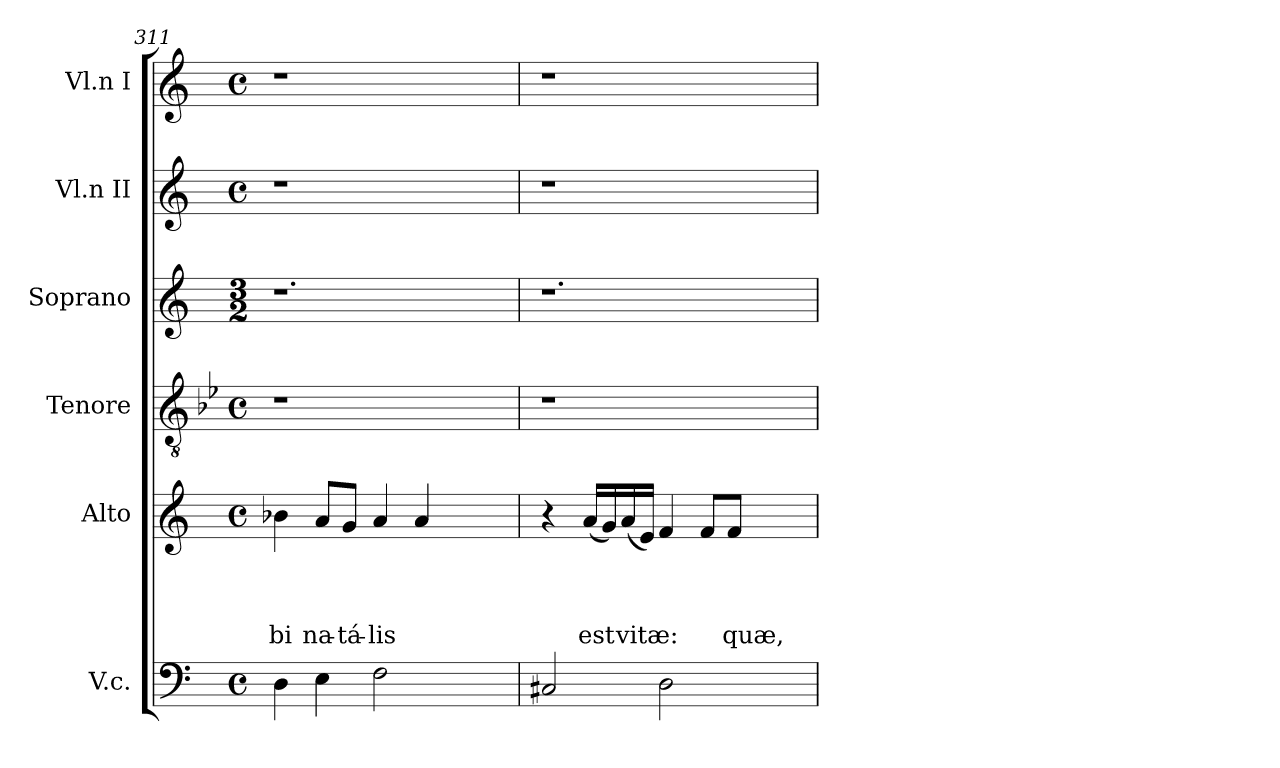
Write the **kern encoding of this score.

**kern	**kern	**text	**text	**text	**text	**kern	**kern	**kern	**kern
*part6	*part5	*part5	*part5	*part5	*part5	*part4	*part3	*part2	*part1
*staff6	*staff5	*staff5	*staff5	*staff5	*staff5	*staff4	*staff3	*staff2	*staff1
*I"V.c.	*I"Alto	*	*	*	*	*I"Tenore	*I"Soprano	*I"Vl.n II	*I"Vl.n I
*I'V.c.	*I'Alto	*	*	*	*	*I'Tenore	*I'Soprano	*I'Vl.n II	*I'Vl.n I
*clefF4	*clefG2	*	*	*	*	*clefGv2	*clefG2	*clefG2	*clefG2
*k[]	*k[]	*	*	*	*	*k[b-e-]	*k[]	*k[]	*k[]
*C:	*C:	*	*	*	*	*B-:	*C:	*C:	*C:
*M4/4	*M4/4	*	*	*	*	*M4/4	*M3/2	*M4/4	*M4/4
*met(c)	*met(c)	*	*	*	*	*met(c)	*	*met(c)	*met(c)
=311	=311	=311	=311	=311	=311	=311	=311	=311	=311
!	!	!	!	!	!LO:LY:b	!	!	!	!
4D\	4b-X\	.	.	.	-bi	1r	1.r	1r	1r
!	!	!	!	!	!LO:LY:b	!	!	!	!
4E\	8a/L	.	.	.	na-	.	.	.	.
!	!	!	!	!	!LO:LY:b	!	!	!	!
.	8g/J	.	.	.	-tá-	.	.	.	.
!	!	!	!	!	!LO:LY:b	!	!	!	!
2F\	4a/	.	.	.	-lis	.	.	.	.
.	4a/	.	.	.	.	.	.	.	.
2ryy	2ryy	.	.	.	.	2ryy	.	2ryy	2ryy
=312	=312	=312	=312	=312	=312	=312	=312	=312	=312
2C#X/	4r	.	.	.	.	1r	1.r	1r	1r
!	!	!	!	!	!LO:LY:b	!	!	!	!
.	(<16a/LL	.	.	.	est	.	.	.	.
.	16g/)	.	.	.	.	.	.	.	.
!	!	!	!	!	!LO:LY:b	!	!	!	!
.	(<16a/	.	.	.	vitæ:	.	.	.	.
.	16e/JJ)	.	.	.	.	.	.	.	.
2D\	4f/	.	.	.	.	.	.	.	.
.	8f/L	.	.	.	.	.	.	.	.
!	!	!	!	!	!LO:LY:b	!	!	!	!
.	8f/J	.	.	.	quæ,	.	.	.	.
2ryy	2ryy	.	.	.	.	2ryy	.	2ryy	2ryy
=	=	=	=	=	=	=	=	=	=
*-	*-	*-	*-	*-	*-	*-	*-	*-	*-
